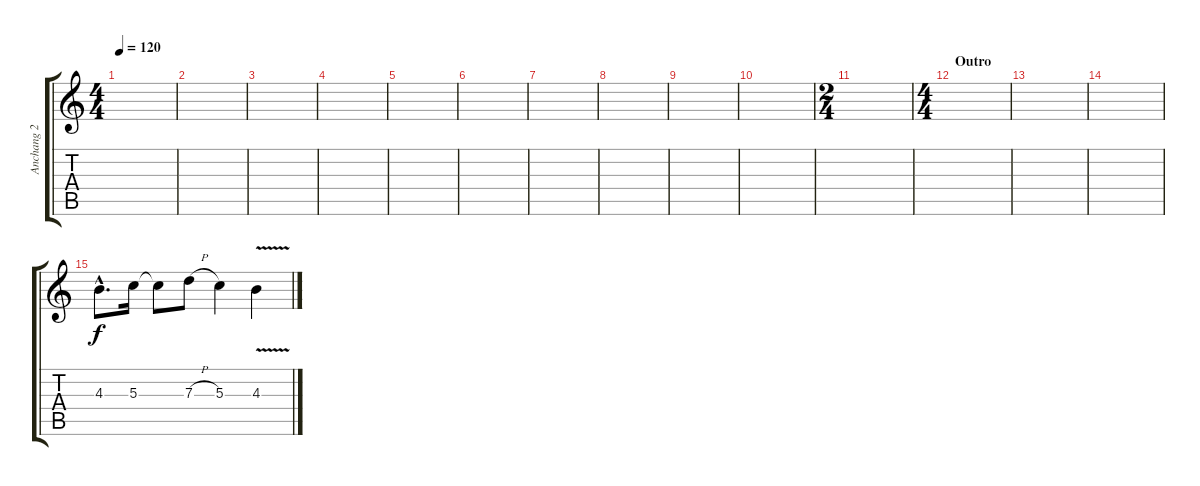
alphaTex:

\track ("Anchang 2" "Anchang 2") {instrument overdrivenguitar}
\staff {score tabs}
\tuning (E4 B3 G3 D3 A2 E2) {hide}
\ts (4 4)
\tempo 120
\clef g2
\ks c
|
|
|
|
|
|
|
|
|
|
\ts (2 4)
|
\ts (4 4)
\section ("" "Outro")
|
|
|
4.3{hac}.8{d} 5.3.16 5.3{t}.8 7.3{h}.8 5.3.4 4.3{v}.4
